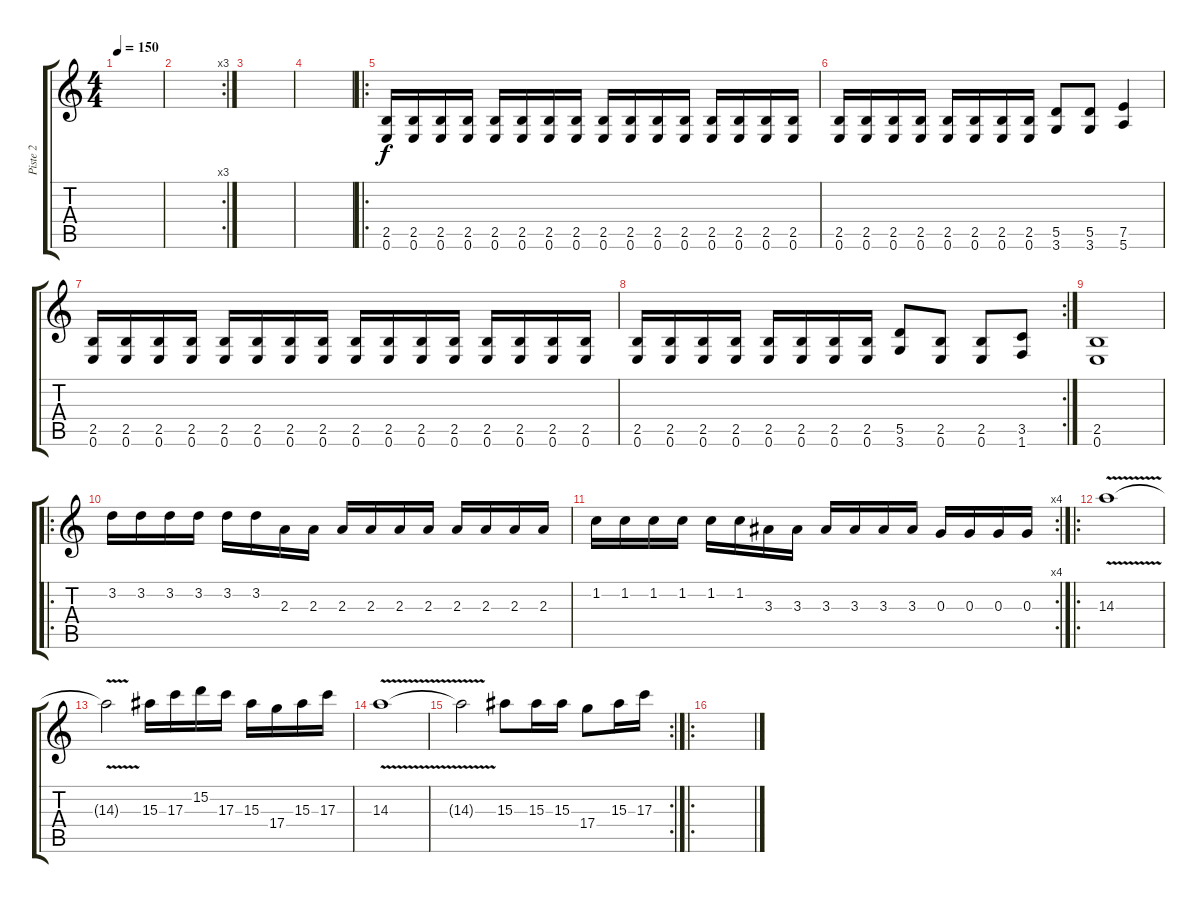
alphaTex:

\track ("Piste 2" "Piste 2") {instrument distortionguitar}
\staff {score tabs}
\tuning (E4 B3 G3 D3 A2 E2) {hide}
\ts (4 4)
\tempo 150
\clef g2
\ks c
|
\rc 3
|
|
|
\ro
(2.5 0.6).16 (2.5 0.6).16 (2.5 0.6).16 (2.5 0.6).16 (2.5 0.6).16 (2.5 0.6).16 (2.5 0.6).16 (2.5 0.6).16 (2.5 0.6).16 (2.5 0.6).16 (2.5 0.6).16 (2.5 0.6).16 (2.5 0.6).16 (2.5 0.6).16 (2.5 0.6).16 (2.5 0.6).16 |
(2.5 0.6).16 (2.5 0.6).16 (2.5 0.6).16 (2.5 0.6).16 (2.5 0.6).16 (2.5 0.6).16 (2.5 0.6).16 (2.5 0.6).16 (5.5 3.6).8 (5.5 3.6).8 (7.5 5.6).4 |
(2.5 0.6).16 (2.5 0.6).16 (2.5 0.6).16 (2.5 0.6).16 (2.5 0.6).16 (2.5 0.6).16 (2.5 0.6).16 (2.5 0.6).16 (2.5 0.6).16 (2.5 0.6).16 (2.5 0.6).16 (2.5 0.6).16 (2.5 0.6).16 (2.5 0.6).16 (2.5 0.6).16 (2.5 0.6).16 |
\rc 2
(2.5 0.6).16 (2.5 0.6).16 (2.5 0.6).16 (2.5 0.6).16 (2.5 0.6).16 (2.5 0.6).16 (2.5 0.6).16 (2.5 0.6).16 (5.5 3.6).8 (2.5 0.6).8 (2.5 0.6).8 (3.5 1.6).8 |
(2.5 0.6).1 |
\ro
3.2.16 3.2.16 3.2.16 3.2.16 3.2.16 3.2.16 2.3.16 2.3.16 2.3.16 2.3.16 2.3.16 2.3.16 2.3.16 2.3.16 2.3.16 2.3.16 |
\rc 4
1.2.16 1.2.16 1.2.16 1.2.16 1.2.16 1.2.16 3.3.16 3.3.16 3.3.16 3.3.16 3.3.16 3.3.16 0.3.16 0.3.16 0.3.16 0.3.16 |
\ro
14.3{v}.1 |
14.3{t}.2 15.3.16 17.3.16 15.2.16 17.3.16 15.3.16 17.4.16 15.3.16 17.3.16 |
14.3{v}.1 |
\rc 2
14.3{t}.2 15.3.8 15.3.16 15.3.16 17.4.8 15.3.16 17.3.16 |
\ro
